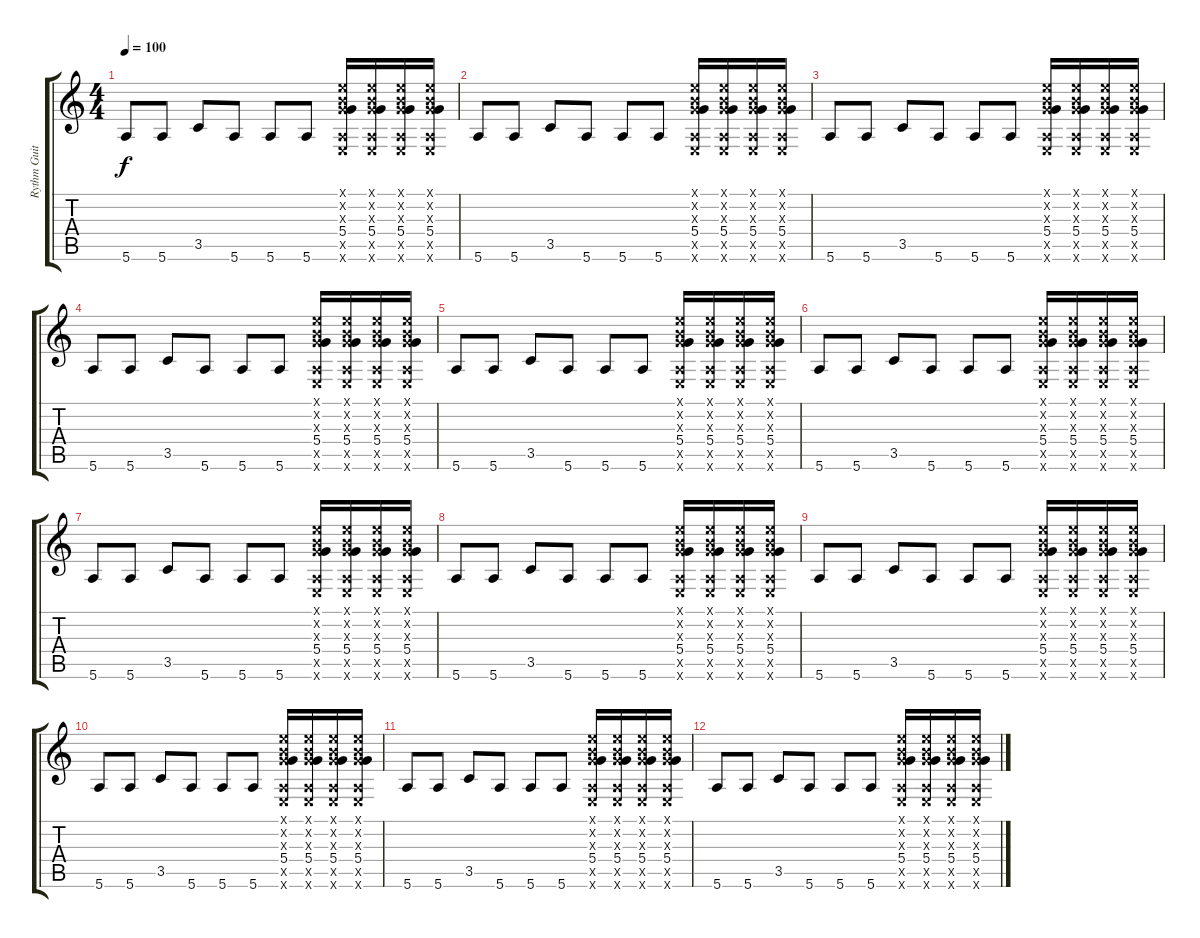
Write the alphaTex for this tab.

\track ("Rythm Guitar" "Rythm Guit") {instrument overdrivenguitar}
\staff {score tabs}
\tuning (E4 B3 G3 D3 A2 E2) {hide}
\ts (4 4)
\tempo 100
\clef g2
\ks c
5.6.8{dy f} 5.6.8 3.5.8 5.6.8 5.6.8 5.6.8 (0.1{x} 0.2{x} 0.3{x} 5.4 0.5{x} 0.6{x}).16 (0.1{x} 0.2{x} 0.3{x} 5.4 0.5{x} 0.6{x}).16 (0.1{x} 0.2{x} 0.3{x} 5.4 0.5{x} 0.6{x}).16 (0.1{x} 0.2{x} 0.3{x} 5.4 0.5{x} 0.6{x}).16 |
5.6.8 5.6.8 3.5.8 5.6.8 5.6.8 5.6.8 (0.1{x} 0.2{x} 0.3{x} 5.4 0.5{x} 0.6{x}).16 (0.1{x} 0.2{x} 0.3{x} 5.4 0.5{x} 0.6{x}).16 (0.1{x} 0.2{x} 0.3{x} 5.4 0.5{x} 0.6{x}).16 (0.1{x} 0.2{x} 0.3{x} 5.4 0.5{x} 0.6{x}).16 |
5.6.8 5.6.8 3.5.8 5.6.8 5.6.8 5.6.8 (0.1{x} 0.2{x} 0.3{x} 5.4 0.5{x} 0.6{x}).16 (0.1{x} 0.2{x} 0.3{x} 5.4 0.5{x} 0.6{x}).16 (0.1{x} 0.2{x} 0.3{x} 5.4 0.5{x} 0.6{x}).16 (0.1{x} 0.2{x} 0.3{x} 5.4 0.5{x} 0.6{x}).16 |
5.6.8 5.6.8 3.5.8 5.6.8 5.6.8 5.6.8 (0.1{x} 0.2{x} 0.3{x} 5.4 0.5{x} 0.6{x}).16 (0.1{x} 0.2{x} 0.3{x} 5.4 0.5{x} 0.6{x}).16 (0.1{x} 0.2{x} 0.3{x} 5.4 0.5{x} 0.6{x}).16 (0.1{x} 0.2{x} 0.3{x} 5.4 0.5{x} 0.6{x}).16 |
5.6.8{volume 8} 5.6.8 3.5.8 5.6.8 5.6.8 5.6.8 (0.1{x} 0.2{x} 0.3{x} 5.4 0.5{x} 0.6{x}).16 (0.1{x} 0.2{x} 0.3{x} 5.4 0.5{x} 0.6{x}).16 (0.1{x} 0.2{x} 0.3{x} 5.4 0.5{x} 0.6{x}).16 (0.1{x} 0.2{x} 0.3{x} 5.4 0.5{x} 0.6{x}).16 |
5.6.8 5.6.8 3.5.8 5.6.8 5.6.8 5.6.8 (0.1{x} 0.2{x} 0.3{x} 5.4 0.5{x} 0.6{x}).16 (0.1{x} 0.2{x} 0.3{x} 5.4 0.5{x} 0.6{x}).16 (0.1{x} 0.2{x} 0.3{x} 5.4 0.5{x} 0.6{x}).16 (0.1{x} 0.2{x} 0.3{x} 5.4 0.5{x} 0.6{x}).16 |
5.6.8 5.6.8 3.5.8 5.6.8 5.6.8 5.6.8 (0.1{x} 0.2{x} 0.3{x} 5.4 0.5{x} 0.6{x}).16 (0.1{x} 0.2{x} 0.3{x} 5.4 0.5{x} 0.6{x}).16 (0.1{x} 0.2{x} 0.3{x} 5.4 0.5{x} 0.6{x}).16 (0.1{x} 0.2{x} 0.3{x} 5.4 0.5{x} 0.6{x}).16 |
5.6.8 5.6.8 3.5.8 5.6.8 5.6.8 5.6.8 (0.1{x} 0.2{x} 0.3{x} 5.4 0.5{x} 0.6{x}).16 (0.1{x} 0.2{x} 0.3{x} 5.4 0.5{x} 0.6{x}).16 (0.1{x} 0.2{x} 0.3{x} 5.4 0.5{x} 0.6{x}).16 (0.1{x} 0.2{x} 0.3{x} 5.4 0.5{x} 0.6{x}).16 |
5.6.8{volume 0} 5.6.8 3.5.8 5.6.8 5.6.8 5.6.8 (0.1{x} 0.2{x} 0.3{x} 5.4 0.5{x} 0.6{x}).16 (0.1{x} 0.2{x} 0.3{x} 5.4 0.5{x} 0.6{x}).16 (0.1{x} 0.2{x} 0.3{x} 5.4 0.5{x} 0.6{x}).16 (0.1{x} 0.2{x} 0.3{x} 5.4 0.5{x} 0.6{x}).16 |
5.6.8 5.6.8 3.5.8 5.6.8 5.6.8 5.6.8 (0.1{x} 0.2{x} 0.3{x} 5.4 0.5{x} 0.6{x}).16 (0.1{x} 0.2{x} 0.3{x} 5.4 0.5{x} 0.6{x}).16 (0.1{x} 0.2{x} 0.3{x} 5.4 0.5{x} 0.6{x}).16 (0.1{x} 0.2{x} 0.3{x} 5.4 0.5{x} 0.6{x}).16 |
5.6.8 5.6.8 3.5.8 5.6.8 5.6.8 5.6.8 (0.1{x} 0.2{x} 0.3{x} 5.4 0.5{x} 0.6{x}).16 (0.1{x} 0.2{x} 0.3{x} 5.4 0.5{x} 0.6{x}).16 (0.1{x} 0.2{x} 0.3{x} 5.4 0.5{x} 0.6{x}).16 (0.1{x} 0.2{x} 0.3{x} 5.4 0.5{x} 0.6{x}).16 |
5.6.8 5.6.8 3.5.8 5.6.8 5.6.8 5.6.8 (0.1{x} 0.2{x} 0.3{x} 5.4 0.5{x} 0.6{x}).16 (0.1{x} 0.2{x} 0.3{x} 5.4 0.5{x} 0.6{x}).16 (0.1{x} 0.2{x} 0.3{x} 5.4 0.5{x} 0.6{x}).16 (0.1{x} 0.2{x} 0.3{x} 5.4 0.5{x} 0.6{x}).16
